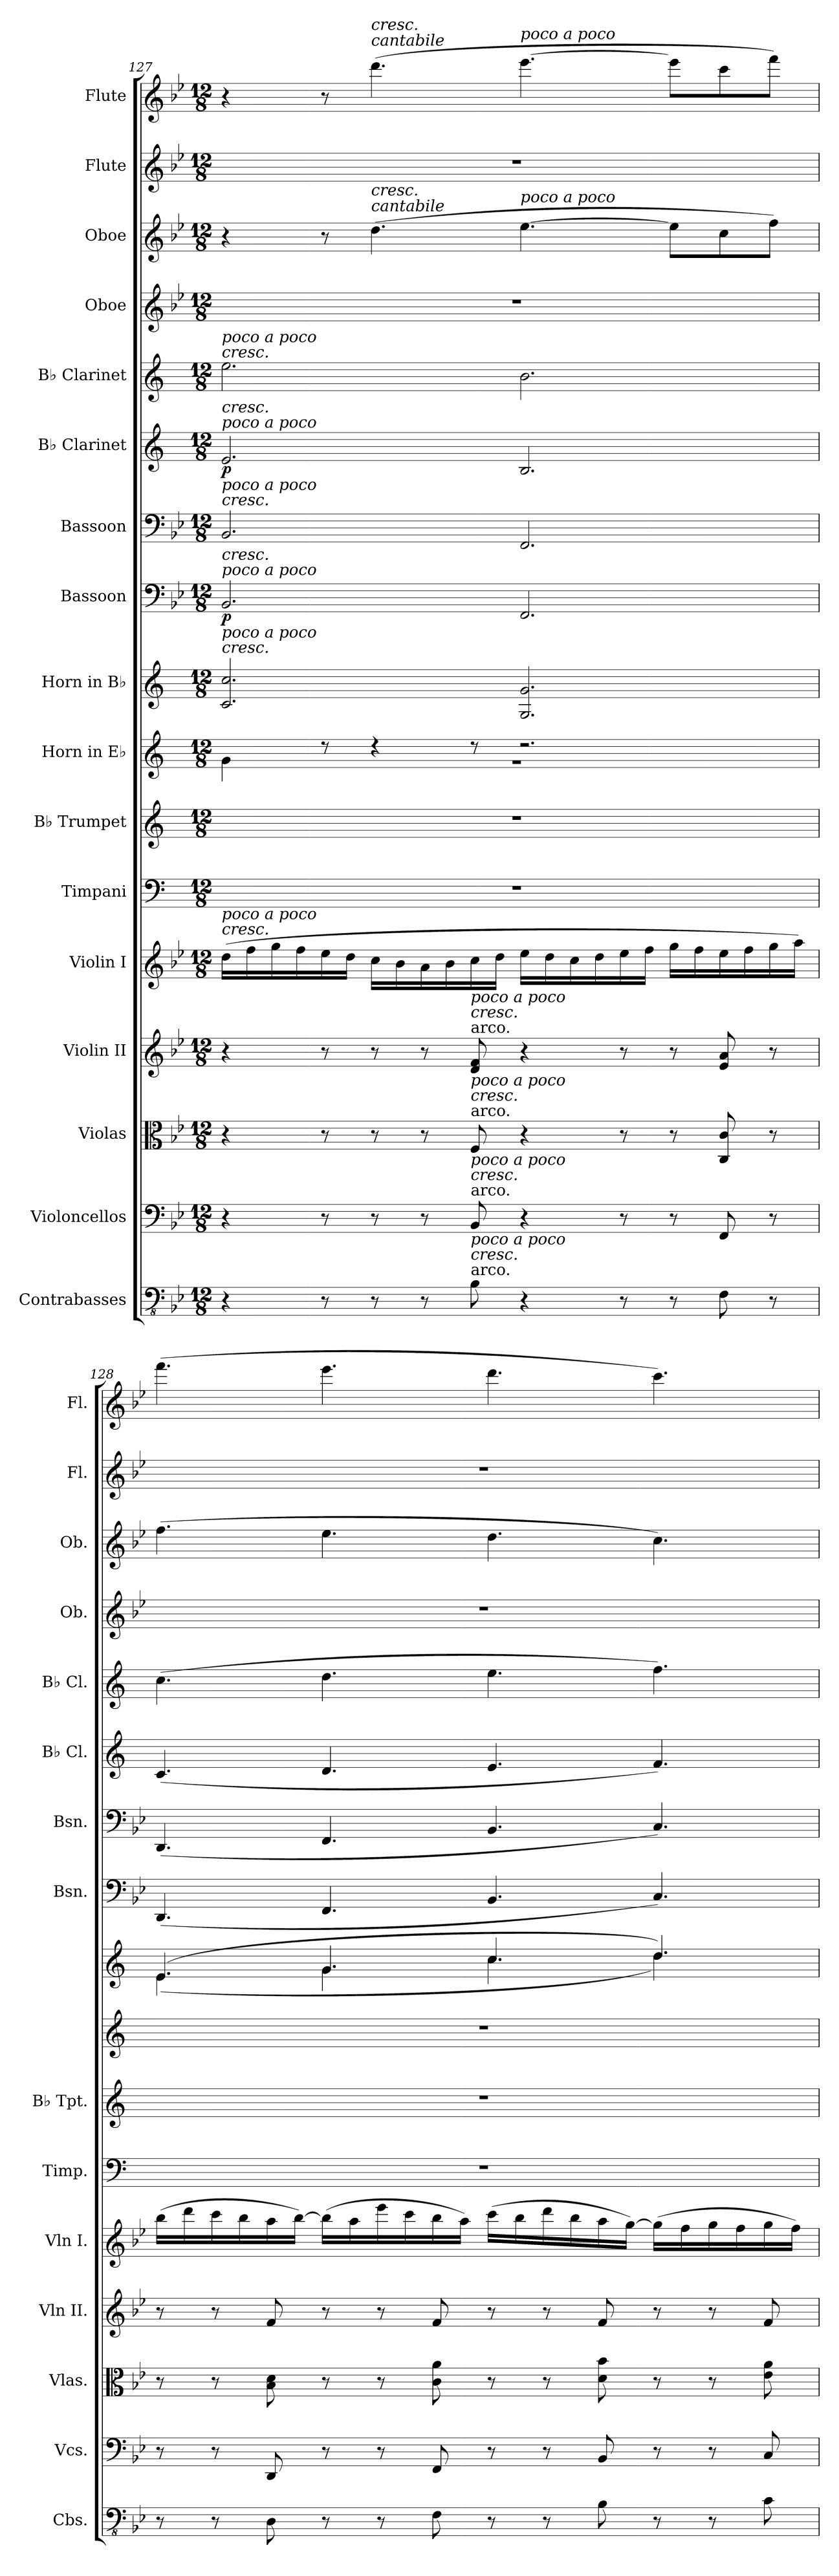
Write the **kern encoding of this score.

**kern	**kern	**kern	**kern	**kern	**kern	**kern	**kern	**kern	**kern	**dynam	**kern	**kern	**dynam	**kern	**kern	**kern	**kern	**kern
*part17	*part16	*part15	*part14	*part13	*part12	*part11	*part10	*part9	*part8	*part8	*part7	*part6	*part6	*part5	*part4	*part3	*part2	*part1
*staff17	*staff16	*staff15	*staff14	*staff13	*staff12	*staff11	*staff10	*staff9	*staff8	*staff8	*staff7	*staff6	*staff6	*staff5	*staff4	*staff3	*staff2	*staff1
*I"Contrabasses	*I"Violoncellos	*I"Violas	*I"Violin II	*I"Violin I	*I"Timpani	*I"B♭ Trumpet	*I"Horn in E♭	*I"Horn in B♭	*I"Bassoon	*	*I"Bassoon	*I"B♭ Clarinet	*	*I"B♭ Clarinet	*I"Oboe	*I"Oboe	*I"Flute	*I"Flute
*I'Cbs.	*I'Vcs.	*I'Vlas.	*I'Vln II.	*I'Vln I.	*I'Timp.	*I'B♭ Tpt.	*	*	*I'Bsn.	*	*I'Bsn.	*I'B♭ Cl.	*	*I'B♭ Cl.	*I'Ob.	*I'Ob.	*I'Fl.	*I'Fl.
!!LO:PB:g=z
*clefFv4	*clefF4	*clefC3	*clefG2	*clefG2	*clefF4	*clefG2	*clefG2	*clefG2	*clefF4	*	*clefF4	*clefG2	*	*clefG2	*clefG2	*clefG2	*clefG2	*clefG2
*	*	*	*	*	*	*ITrd1c2	*ITrd5c9	*ITrd1c2	*	*	*	*ITrd1c2	*	*ITrd1c2	*	*	*	*
*k[b-e-]	*k[b-e-]	*k[b-e-]	*k[b-e-]	*k[b-e-]	*k[]	*k[b-e-]	*k[b-e-a-]	*k[b-e-]	*k[b-e-]	*	*k[b-e-]	*k[b-e-]	*	*k[b-e-]	*k[b-e-]	*k[b-e-]	*k[b-e-]	*k[b-e-]
*M12/8	*M12/8	*M12/8	*M12/8	*M12/8	*M12/8	*M12/8	*M12/8	*M12/8	*M12/8	*	*M12/8	*M12/8	*	*M12/8	*M12/8	*M12/8	*M12/8	*M12/8
=127	=127	=127	=127	=127	=127	=127	=127	=127	=127	=127	=127	=127	=127	=127	=127	=127	=127	=127
*	*	*	*	*	*	*	*^	*	*	*	*	*	*	*	*	*	*	*
!	!	!	!	!	!	!	!	!	!	!	!	!	!	!	!LO:TX:a:i:t=cresc.	!	!	!	!
!	!	!	!	!	!	!	!	!	!	!	!	!	!	!	!LO:TX:a:i:t=poco a poco	!	!	!	!
!	!	!	!	!	!	!	!	!	!	!	!	!	!LO:TX:a:i:t=poco a poco	!	!	!	!	!	!
!	!	!	!	!	!	!	!	!	!	!	!	!	!LO:TX:a:i:t=cresc.	!	!	!	!	!	!
!	!	!	!	!	!	!	!	!	!	!	!	!LO:TX:a:i:t=cresc.	!	!	!	!	!	!	!
!	!	!	!	!	!	!	!	!	!	!	!	!LO:TX:a:i:t=poco a poco	!	!	!	!	!	!	!
!	!	!	!	!	!	!	!	!	!	!LO:TX:a:i:t=poco a poco	!	!	!	!	!	!	!	!	!
!	!	!	!	!	!	!	!	!	!	!LO:TX:a:i:t=cresc.	!	!	!	!	!	!	!	!	!
!	!	!	!	!	!	!	!	!	!LO:TX:a:i:t=cresc.	!	!	!	!	!	!	!	!	!	!
!	!	!	!	!	!	!	!	!	!LO:TX:a:i:t=poco a poco	!	!	!	!	!	!	!	!	!	!
!	!	!	!	!LO:TX:a:i:t=cresc.	!	!	!	!	!	!	!	!	!	!	!	!	!	!	!
!	!	!	!	!LO:TX:a:i:t=poco a poco	!	!	!	!	!	!	!	!	!	!	!	!	!	!	!
!	!	!	!	!	!	!	!	!	!	!	!LO:DY:b	!	!	!LO:DY:b	!	!	!	!	!
4r	4r	4r	4r	(16dd\LL	1.r	1.r	1.rg	4B-\	2.B-/ 2.b-/	2.BB-/	p	2.BB-/	2.d/	p	2.dd\	1.r	4r	1.r	4r
.	.	.	.	16ff\	.	.	.	.	.	.	.	.	.	.	.	.	.	.	.
.	.	.	.	16gg\	.	.	.	.	.	.	.	.	.	.	.	.	.	.	.
.	.	.	.	16ff\	.	.	.	.	.	.	.	.	.	.	.	.	.	.	.
8r	8r	8r	8r	16ee-\	.	.	.	8rdd	.	.	.	.	.	.	.	.	8r	.	8r
.	.	.	.	16dd\JJ	.	.	.	.	.	.	.	.	.	.	.	.	.	.	.
!	!	!	!	!	!	!	!	!	!	!	!	!	!	!	!	!	!	!	!LO:TX:a:i:t=cantabile
!	!	!	!	!	!	!	!	!	!	!	!	!	!	!	!	!	!	!	!LO:TX:a:i:t=cresc.
!	!	!	!	!	!	!	!	!	!	!	!	!	!	!	!	!	!LO:TX:a:i:t=cantabile	!	!
!	!	!	!	!	!	!	!	!	!	!	!	!	!	!	!	!	!LO:TX:a:i:t=cresc.	!	!
8r	8r	8r	8r	16cc\LL	.	.	.	4rdd	.	.	.	.	.	.	.	.	(4.dd\	.	(4.ddd\
.	.	.	.	16b-\	.	.	.	.	.	.	.	.	.	.	.	.	.	.	.
8r	8r	8r	8r	16a\	.	.	.	.	.	.	.	.	.	.	.	.	.	.	.
.	.	.	.	16b-\	.	.	.	.	.	.	.	.	.	.	.	.	.	.	.
!	!	!	!LO:TX:a:t=arco.	!	!	!	!	!	!	!	!	!	!	!	!	!	!	!	!
!	!	!	!LO:TX:a:i:t=cresc.	!	!	!	!	!	!	!	!	!	!	!	!	!	!	!	!
!	!	!	!LO:TX:a:i:t=poco a poco	!	!	!	!	!	!	!	!	!	!	!	!	!	!	!	!
!	!	!LO:TX:a:t=arco.	!	!	!	!	!	!	!	!	!	!	!	!	!	!	!	!	!
!	!	!LO:TX:a:i:t=cresc.	!	!	!	!	!	!	!	!	!	!	!	!	!	!	!	!	!
!	!	!LO:TX:a:i:t=poco a poco	!	!	!	!	!	!	!	!	!	!	!	!	!	!	!	!	!
!	!LO:TX:a:t=arco.	!	!	!	!	!	!	!	!	!	!	!	!	!	!	!	!	!	!
!	!LO:TX:a:i:t=cresc.	!	!	!	!	!	!	!	!	!	!	!	!	!	!	!	!	!	!
!	!LO:TX:a:i:t=poco a poco	!	!	!	!	!	!	!	!	!	!	!	!	!	!	!	!	!	!
!LO:TX:a:t=arco.	!	!	!	!	!	!	!	!	!	!	!	!	!	!	!	!	!	!	!
!LO:TX:a:i:t=cresc.	!	!	!	!	!	!	!	!	!	!	!	!	!	!	!	!	!	!	!
!LO:TX:a:i:t=poco a poco	!	!	!	!	!	!	!	!	!	!	!	!	!	!	!	!	!	!	!
8BB-\	8BB-/	8F/	8d/ 8f/	16cc\	.	.	.	8rdd	.	.	.	.	.	.	.	.	.	.	.
.	.	.	.	16dd\JJ	.	.	.	.	.	.	.	.	.	.	.	.	.	.	.
!	!	!	!	!	!	!	!	!	!	!	!	!	!	!	!	!	!	!	!LO:TX:a:i:t=poco a poco
!	!	!	!	!	!	!	!	!	!	!	!	!	!	!	!	!	!LO:TX:a:i:t=poco a poco	!	!
4r	4r	4r	4r	16ee-\LL	.	.	.	2.rdd	2.F/ 2.f/	2.FF/	.	2.FF/	2.A/	.	2.a\	.	[4.ee-\	.	[4.eee-\
.	.	.	.	16dd\	.	.	.	.	.	.	.	.	.	.	.	.	.	.	.
.	.	.	.	16cc\	.	.	.	.	.	.	.	.	.	.	.	.	.	.	.
.	.	.	.	16dd\	.	.	.	.	.	.	.	.	.	.	.	.	.	.	.
8r	8r	8r	8r	16ee-\	.	.	.	.	.	.	.	.	.	.	.	.	.	.	.
.	.	.	.	16ff\JJ	.	.	.	.	.	.	.	.	.	.	.	.	.	.	.
8r	8r	8r	8r	16gg\LL	.	.	.	.	.	.	.	.	.	.	.	.	8ee-\L]	.	8eee-\L]
.	.	.	.	16ff\	.	.	.	.	.	.	.	.	.	.	.	.	.	.	.
8FF\	8FF/	8C/ 8c/	8e-/ 8a/	16ee-\	.	.	.	.	.	.	.	.	.	.	.	.	8cc\	.	8ccc\
.	.	.	.	16ff\	.	.	.	.	.	.	.	.	.	.	.	.	.	.	.
8r	8r	8r	8r	16gg\	.	.	.	.	.	.	.	.	.	.	.	.	8ff\J)	.	8fff\J)
.	.	.	.	16aa\JJ)	.	.	.	.	.	.	.	.	.	.	.	.	.	.	.
*	*	*	*	*	*	*	*v	*v	*	*	*	*	*	*	*	*	*	*	*
=128	=128	=128	=128	=128	=128	=128	=128	=128	=128	=128	=128	=128	=128	=128	=128	=128	=128	=128
*	*	*	*	*	*	*	*	*^	*	*	*	*	*	*	*	*	*	*
8r	8r	8r	8r	(16bb-\LL	1.r	1.r	1.r	(4.d/	(4.d\	(4.DD/	.	(4.DD/	(4.B-/	.	(4.b-\	1.r	(4.ff\	1.r	(4.fff\
.	.	.	.	16ddd\	.	.	.	.	.	.	.	.	.	.	.	.	.	.	.
8r	8r	8r	8r	16ccc\	.	.	.	.	.	.	.	.	.	.	.	.	.	.	.
.	.	.	.	16bb-\	.	.	.	.	.	.	.	.	.	.	.	.	.	.	.
8DD\	8DD/	8B-\ 8d\	8f/	16aa\	.	.	.	.	.	.	.	.	.	.	.	.	.	.	.
.	.	.	.	[16bb-\JJ)	.	.	.	.	.	.	.	.	.	.	.	.	.	.	.
8r	8r	8r	8r	(16bb-\LL]	.	.	.	4.f/	4.f\	4.FF/	.	4.FF/	4.c/	.	4.cc\	.	4.ee-\	.	4.eee-\
.	.	.	.	16aa\	.	.	.	.	.	.	.	.	.	.	.	.	.	.	.
8r	8r	8r	8r	16eee-\	.	.	.	.	.	.	.	.	.	.	.	.	.	.	.
.	.	.	.	16ccc\	.	.	.	.	.	.	.	.	.	.	.	.	.	.	.
8FF\	8FF/	8c\ 8a\	8f/	16bb-\	.	.	.	.	.	.	.	.	.	.	.	.	.	.	.
.	.	.	.	16aa\JJ)	.	.	.	.	.	.	.	.	.	.	.	.	.	.	.
8r	8r	8r	8r	(16ccc\LL	.	.	.	4.b-/	4.b-\	4.BB-/	.	4.BB-/	4.d/	.	4.dd\	.	4.dd\	.	4.ddd\
.	.	.	.	16bb-\	.	.	.	.	.	.	.	.	.	.	.	.	.	.	.
8r	8r	8r	8r	16ddd\	.	.	.	.	.	.	.	.	.	.	.	.	.	.	.
.	.	.	.	16bb-\	.	.	.	.	.	.	.	.	.	.	.	.	.	.	.
8BB-\	8BB-/	8d\ 8b-\	8f/	16aa\	.	.	.	.	.	.	.	.	.	.	.	.	.	.	.
.	.	.	.	[16gg\JJ)	.	.	.	.	.	.	.	.	.	.	.	.	.	.	.
8r	8r	8r	8r	(16gg\LL]	.	.	.	4.cc/)	4.cc\)	4.C/)	.	4.C/)	4.e-/)	.	4.ee-\)	.	4.cc\)	.	4.ccc\)
.	.	.	.	16ff\	.	.	.	.	.	.	.	.	.	.	.	.	.	.	.
8r	8r	8r	8r	16gg\	.	.	.	.	.	.	.	.	.	.	.	.	.	.	.
.	.	.	.	16ff\	.	.	.	.	.	.	.	.	.	.	.	.	.	.	.
8C\	8C/	8e-\ 8a\	8f/	16gg\	.	.	.	.	.	.	.	.	.	.	.	.	.	.	.
.	.	.	.	16ff\JJ)	.	.	.	.	.	.	.	.	.	.	.	.	.	.	.
*	*	*	*	*	*	*	*	*v	*v	*	*	*	*	*	*	*	*	*	*
=	=	=	=	=	=	=	=	=	=	=	=	=	=	=	=	=	=	=
*-	*-	*-	*-	*-	*-	*-	*-	*-	*-	*-	*-	*-	*-	*-	*-	*-	*-	*-
